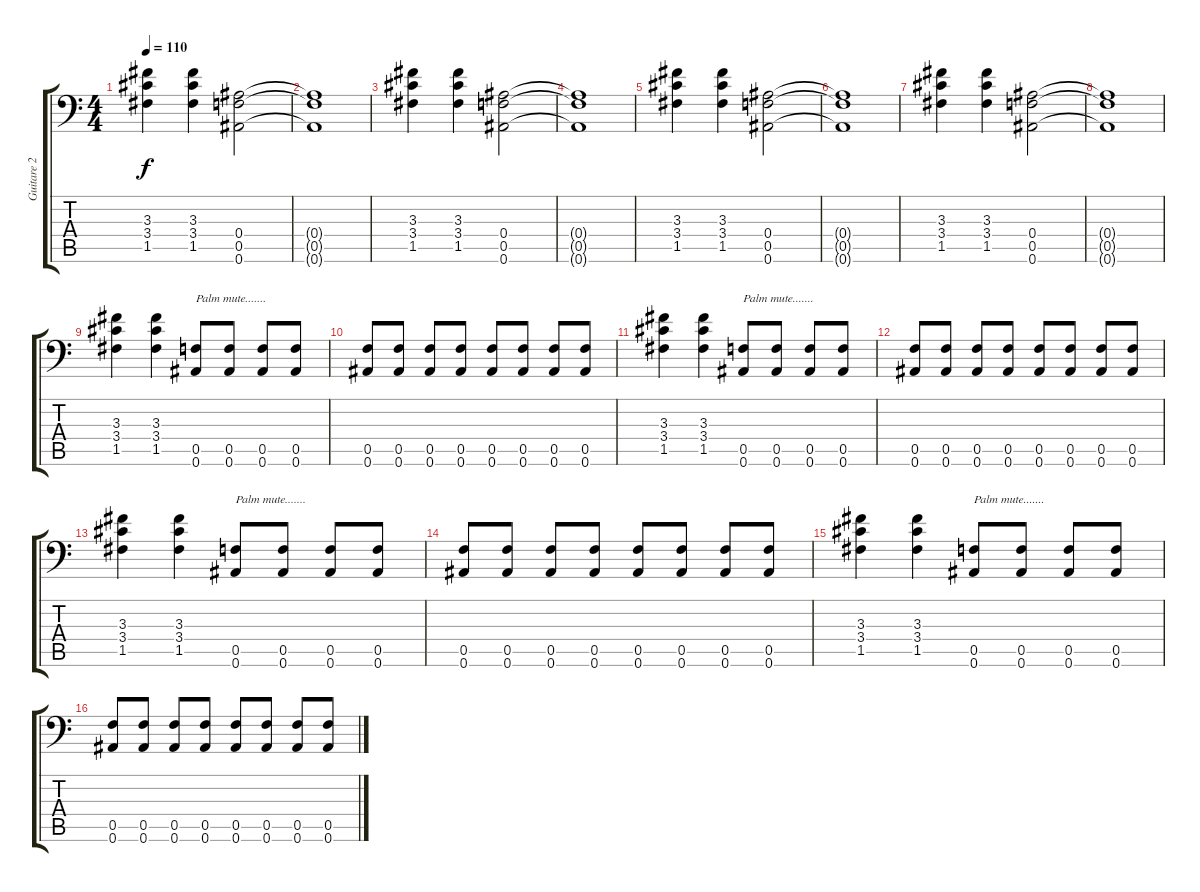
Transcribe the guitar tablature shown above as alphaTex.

\track ("Guitare 2" "Guitare 2") {instrument distortionguitar}
\staff {score tabs}
\tuning (C4 G3 Eb3 Bb2 F2 Bb1) {hide}
\ts (4 4)
\section ("" "")
\tempo 110
\clef f4
\ks c
(3.3 3.4 1.5).4{dy f} (3.3 3.4 1.5).4 (0.4 0.5 0.6).2 |
(0.4{t} 0.5{t} 0.6{t}).1 |
(3.3 3.4 1.5).4 (3.3 3.4 1.5).4 (0.4 0.5 0.6).2 |
(0.4{t} 0.5{t} 0.6{t}).1 |
(3.3 3.4 1.5).4 (3.3 3.4 1.5).4 (0.4 0.5 0.6).2 |
(0.4{t} 0.5{t} 0.6{t}).1 |
(3.3 3.4 1.5).4 (3.3 3.4 1.5).4 (0.4 0.5 0.6).2 |
(0.4{t} 0.5{t} 0.6{t}).1 |
\section ("" "")
(3.3 3.4 1.5).4 (3.3 3.4 1.5).4 (0.5 0.6).8{txt "Palm mute......."} (0.5 0.6).8 (0.5 0.6).8 (0.5 0.6).8 |
(0.5 0.6).8 (0.5 0.6).8 (0.5 0.6).8 (0.5 0.6).8 (0.5 0.6).8 (0.5 0.6).8 (0.5 0.6).8 (0.5 0.6).8 |
(3.3 3.4 1.5).4 (3.3 3.4 1.5).4 (0.5 0.6).8{txt "Palm mute......."} (0.5 0.6).8 (0.5 0.6).8 (0.5 0.6).8 |
(0.5 0.6).8 (0.5 0.6).8 (0.5 0.6).8 (0.5 0.6).8 (0.5 0.6).8 (0.5 0.6).8 (0.5 0.6).8 (0.5 0.6).8 |
(3.3 3.4 1.5).4 (3.3 3.4 1.5).4 (0.5 0.6).8{txt "Palm mute......."} (0.5 0.6).8 (0.5 0.6).8 (0.5 0.6).8 |
(0.5 0.6).8 (0.5 0.6).8 (0.5 0.6).8 (0.5 0.6).8 (0.5 0.6).8 (0.5 0.6).8 (0.5 0.6).8 (0.5 0.6).8 |
(3.3 3.4 1.5).4 (3.3 3.4 1.5).4 (0.5 0.6).8{txt "Palm mute......."} (0.5 0.6).8 (0.5 0.6).8 (0.5 0.6).8 |
(0.5 0.6).8 (0.5 0.6).8 (0.5 0.6).8 (0.5 0.6).8 (0.5 0.6).8 (0.5 0.6).8 (0.5 0.6).8 (0.5 0.6).8
